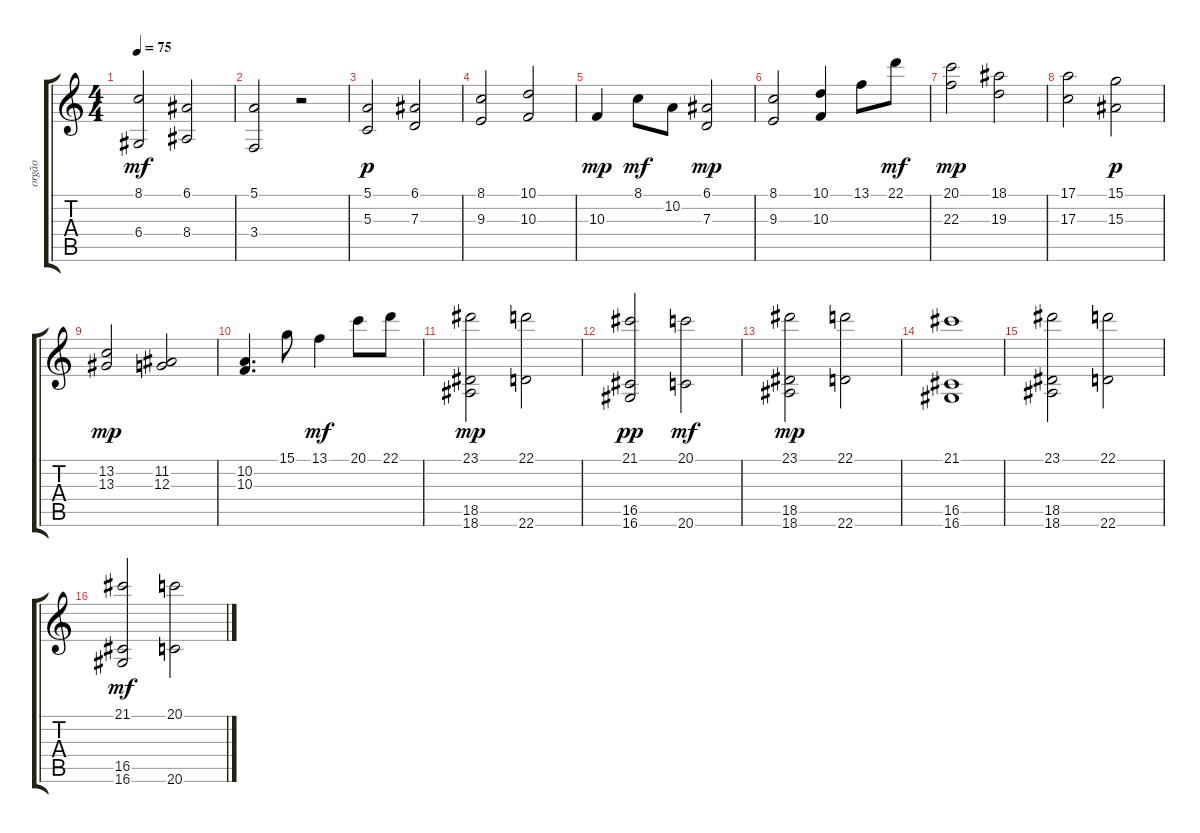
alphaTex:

\track ("orgão" "orgão") {instrument stringensemble2}
\staff {score tabs}
\tuning (E4 B3 G3 D3 A2 E2) {hide}
\ts (4 4)
\tempo 75
\clef g2
\ks c
(8.1 6.4).2{dy mf} (6.1 8.4).2 |
(5.1 3.4).2 r.2 |
(5.1 5.3).2{dy p} (6.1 7.3).2 |
(8.1 9.3).2 (10.1 10.3).2 |
10.3.4{dy mp} 8.1.8{dy mf} 10.2.8 (6.1 7.3).2{dy mp} |
(8.1 9.3).2 (10.1 10.3).4 13.1.8 22.1.8{dy mf} |
(20.1 22.3).2{dy mp} (18.1 19.3).2 |
(17.1 17.3).2 (15.1 15.3).2{dy p} |
(13.2 13.3).2{dy mp} (11.2 12.3).2 |
(10.2 10.3).4{d} 15.1.8 13.1.4{dy mf} 20.1.8 22.1.8 |
(23.1 18.5 18.6).2{dy mp} (22.1 22.6).2 |
(21.1 16.5 16.6).2{dy pp} (20.1 20.6).2{dy mf} |
(23.1 18.5 18.6).2{dy mp} (22.1 22.6).2 |
(21.1 16.5 16.6).1 |
(23.1 18.5 18.6).2 (22.1 22.6).2 |
(21.1 16.5 16.6).2{dy mf} (20.1 20.6).2
